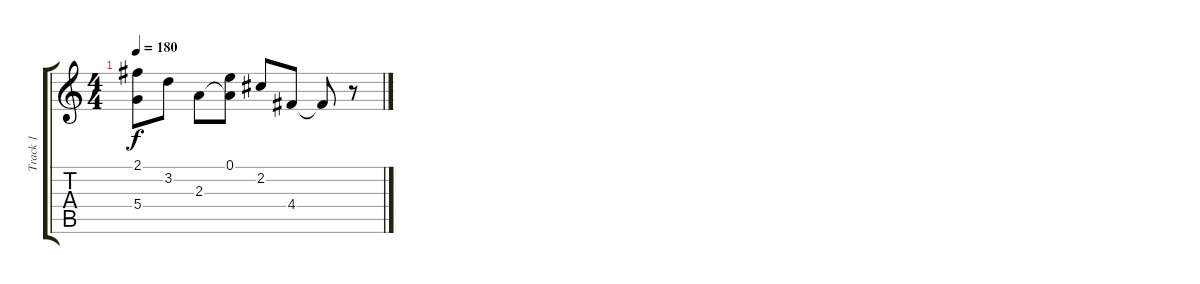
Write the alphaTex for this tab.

\track ("Track 1" "Track 1") {instrument acousticguitarnylon}
\staff {score tabs}
\tuning (E4 B3 G3 D3 A2 E2) {hide}
\ts (4 4)
\tempo 180
\clef g2
\ks c
(2.1 5.4{t}).8{dy f} 3.2.8 2.3.8 (0.1 2.3{t}).8 2.2.8 4.4.8 4.4{t}.8 r.8
